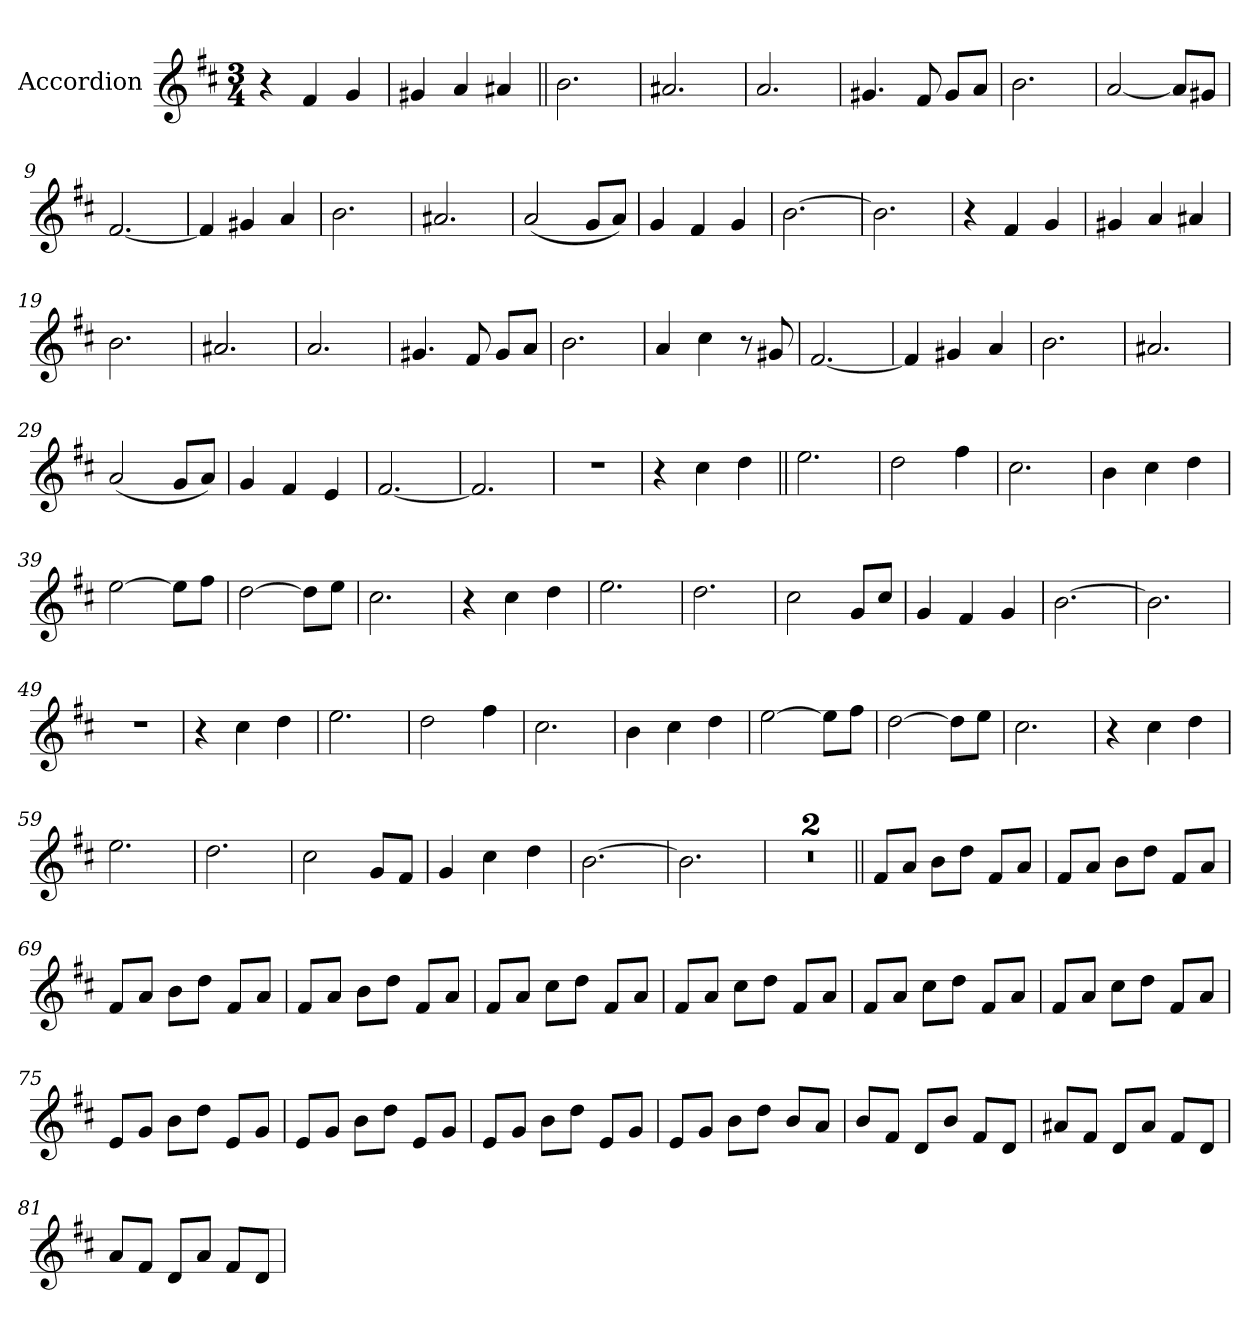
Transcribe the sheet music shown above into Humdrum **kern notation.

**kern
*part1
*staff1
*I"Accordion
*I'Acc.
*clefG2
*k[f#c#]
*M3/4
*MM240
=1
4r
4f#
4g
=2
4g#X
4a
4a#X
=3||
2.b
=4
2.a#X
=5
2.a
=6
4.g#X
8f#
8g#L
8aJ
=7
2.b
=8
[2a
8aL]
8g#XJ
=9
[2.f#
=10
4f#]
4g#X
4a
=11
2.b
=12
2.a#X
=13
(<2a
8gL
8aJ)
=14
4g
4f#
4g
=15
[2.b
=16
2.b]
=17
4r
4f#
4g
=18
4g#X
4a
4a#X
=19
2.b
=20
2.a#X
=21
2.a
=22
4.g#X
8f#
8g#L
8aJ
=23
2.b
=24
4a
4cc#
8r
8g#X
=25
[2.f#
=26
4f#]
4g#X
4a
=27
2.b
=28
2.a#X
=29
(<2a
8gL
8aJ)
=30
4g
4f#
4e
=31
[2.f#
=32
2.f#]
=33
2.r
=34
4r
4cc#
4dd
=35||
2.ee
=36
2dd
4ff#
=37
2.cc#
=38
4b
4cc#
4dd
=39
[2ee
8eeL]
8ff#J
=40
[2dd
8ddL]
8eeJ
=41
2.cc#
=42
4r
4cc#
4dd
=43
2.ee
=44
2.dd
=45
2cc#
8gL
8cc#J
=46
4g
4f#
4g
=47
[2.b
=48
2.b]
=49
2.r
=50
4r
4cc#
4dd
=51
2.ee
=52
2dd
4ff#
=53
2.cc#
=54
4b
4cc#
4dd
=55
[2ee
8eeL]
8ff#J
=56
[2dd
8ddL]
8eeJ
=57
2.cc#
=58
4r
4cc#
4dd
=59
2.ee
=60
2.dd
=61
2cc#
8gL
8f#J
=62
4g
4cc#
4dd
=63
[2.b
=64
2.b]
=65
2.r
=66
2.r
=67||
8f#L
8aJ
8bL
8ddJ
8f#L
8aJ
=68
8f#L
8aJ
8bL
8ddJ
8f#L
8aJ
=69
8f#L
8aJ
8bL
8ddJ
8f#L
8aJ
=70
8f#L
8aJ
8bL
8ddJ
8f#L
8aJ
=71
8f#L
8aJ
8cc#L
8ddJ
8f#L
8aJ
=72
8f#L
8aJ
8cc#L
8ddJ
8f#L
8aJ
=73
8f#L
8aJ
8cc#L
8ddJ
8f#L
8aJ
=74
8f#L
8aJ
8cc#L
8ddJ
8f#L
8aJ
=75
8eL
8gJ
8bL
8ddJ
8eL
8gJ
=76
8eL
8gJ
8bL
8ddJ
8eL
8gJ
=77
8eL
8gJ
8bL
8ddJ
8eL
8gJ
=78
8eL
8gJ
8bL
8ddJ
8bL
8aJ
=79
8bL
8f#J
8dL
8bJ
8f#L
8dJ
=80
8a#XL
8f#J
8dL
8a#J
8f#L
8dJ
=81
8aL
8f#J
8dL
8aJ
8f#L
8dJ
=
*-
